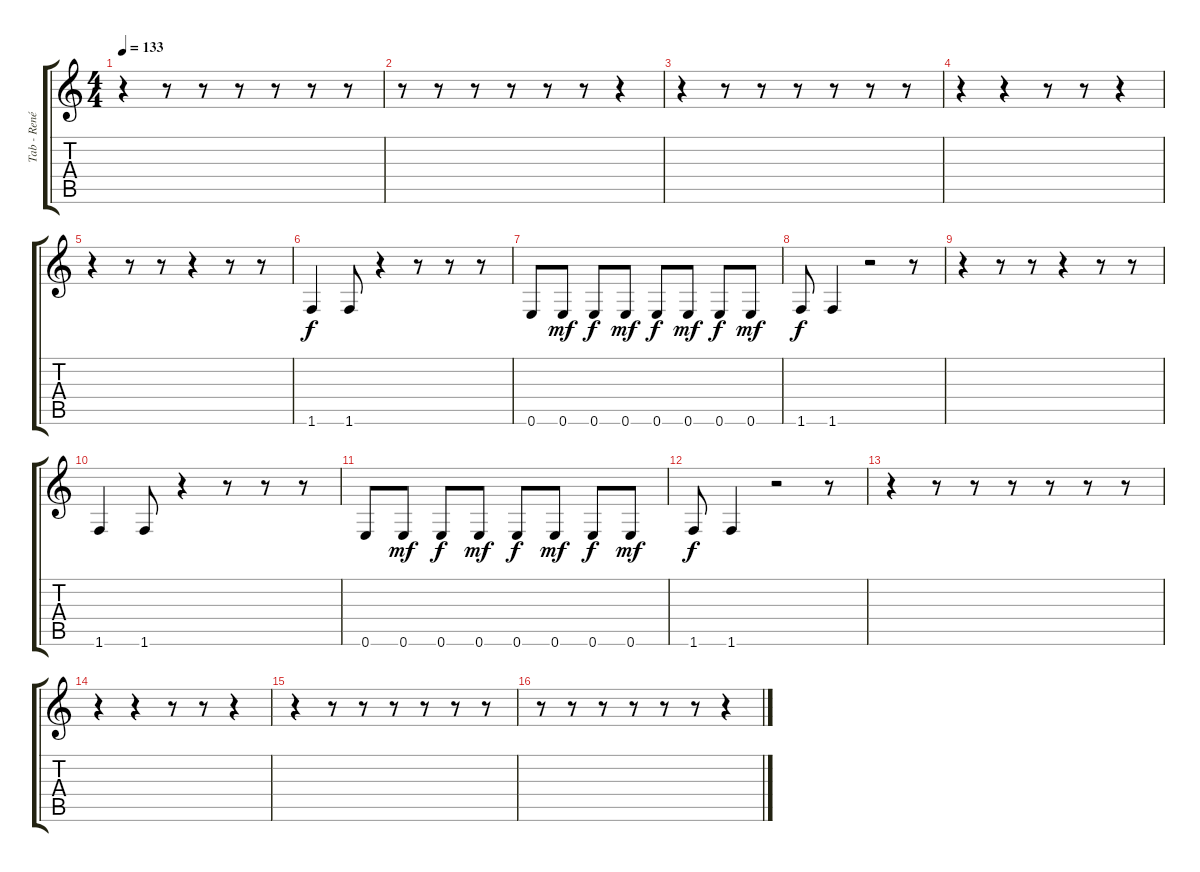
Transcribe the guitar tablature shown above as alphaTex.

\track ("Tab - René Bijloo" "Tab - René") {instrument electricbasspick}
\staff {score tabs}
\tuning (E4 B3 G3 D3 A2 E2) {hide}
\ts (4 4)
\tempo 133
\clef g2
\ks c
r.4{dy f} r.8 r.8 r.8 r.8 r.8 r.8 |
r.8 r.8 r.8 r.8 r.8 r.8 r.4 |
r.4 r.8 r.8 r.8 r.8 r.8 r.8 |
r.4 r.4 r.8 r.8 r.4 |
r.4 r.8 r.8 r.4 r.8 r.8 |
1.6.4 1.6.8 r.4 r.8 r.8 r.8 |
0.6.8 0.6.8{dy mf} 0.6.8{dy f} 0.6.8{dy mf} 0.6.8{dy f} 0.6.8{dy mf} 0.6.8{dy f} 0.6.8{dy mf} |
1.6.8{dy f} 1.6.4 r.2 r.8 |
r.4 r.8 r.8 r.4 r.8 r.8 |
1.6.4 1.6.8 r.4 r.8 r.8 r.8 |
0.6.8 0.6.8{dy mf} 0.6.8{dy f} 0.6.8{dy mf} 0.6.8{dy f} 0.6.8{dy mf} 0.6.8{dy f} 0.6.8{dy mf} |
1.6.8{dy f} 1.6.4 r.2 r.8 |
r.4 r.8 r.8 r.8 r.8 r.8 r.8 |
r.4 r.4 r.8 r.8 r.4 |
r.4 r.8 r.8 r.8 r.8 r.8 r.8 |
r.8 r.8 r.8 r.8 r.8 r.8 r.4
